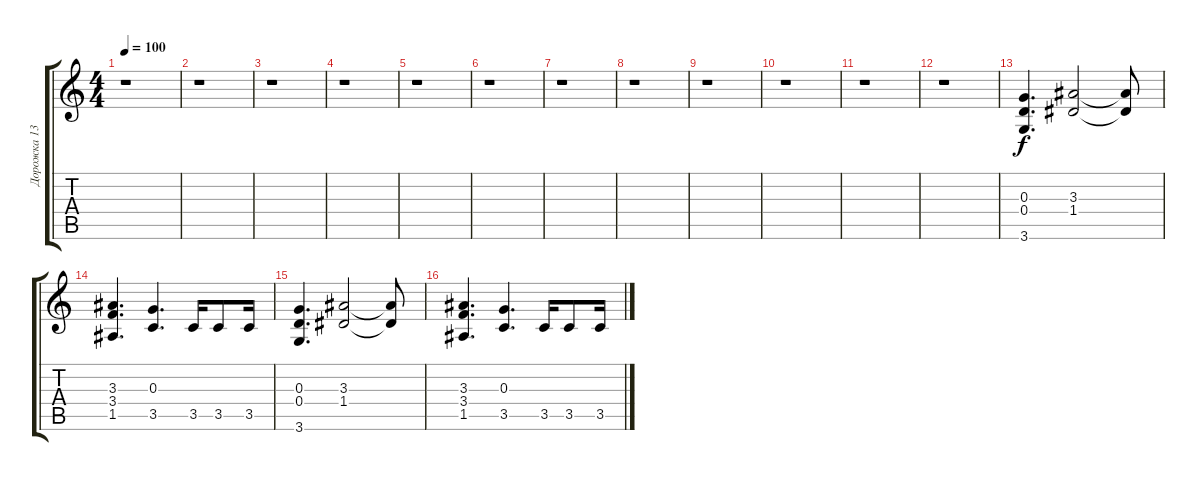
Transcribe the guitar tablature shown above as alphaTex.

\track ("Дорожка 13" "Дорожка 13") {instrument distortionguitar}
\staff {score tabs}
\tuning (E4 B3 G3 D3 A2 E2) {hide}
\ts (4 4)
\tempo 100
\clef g2
\ks c
r.1{dy f} |
r.1 |
r.1 |
r.1 |
r.1 |
r.1 |
r.1 |
r.1 |
r.1 |
r.1 |
r.1 |
r.1 |
(0.3 0.4 3.6).4{d} (3.3 1.4).2 (3.3{t} 1.4{t}).8 |
(3.3 3.4 1.5).4{d} (0.3 3.5).4{d} 3.5.16 3.5.8 3.5.16 |
(0.3 0.4 3.6).4{d} (3.3 1.4).2 (3.3{t} 1.4{t}).8 |
(3.3 3.4 1.5).4{d} (0.3 3.5).4{d} 3.5.16 3.5.8 3.5.16
